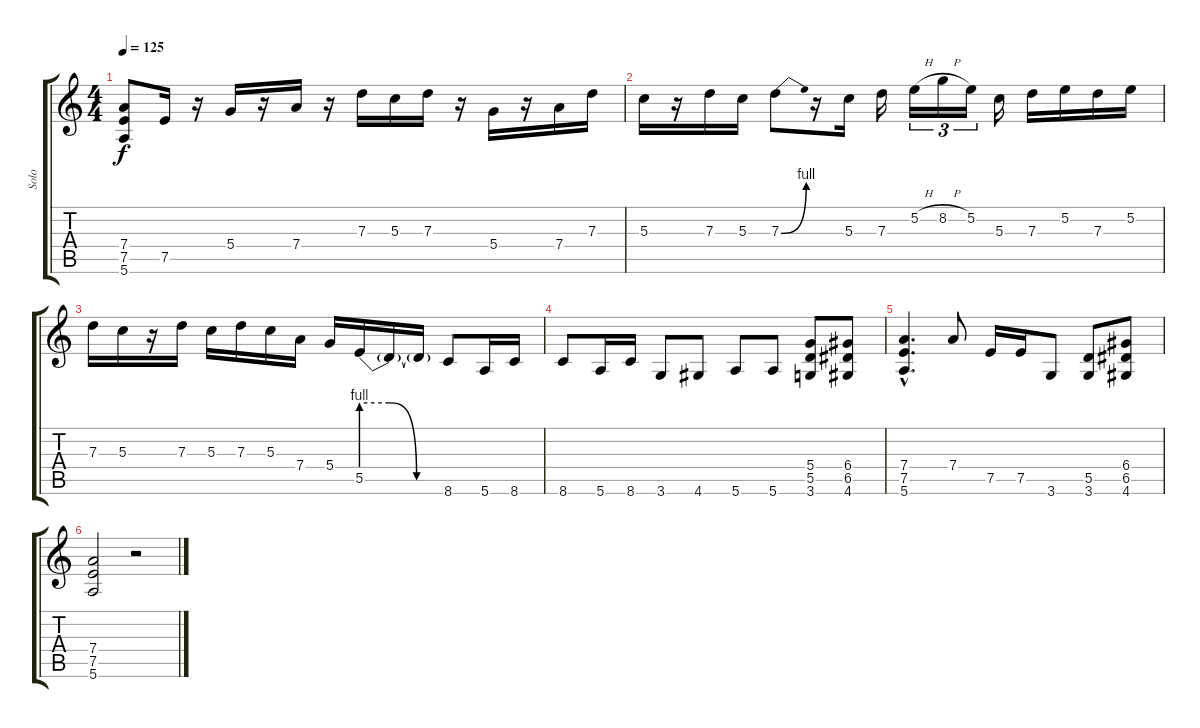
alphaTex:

\track ("Solo" "Solo") {instrument overdrivenguitar}
\staff {score tabs}
\tuning (E4 B3 G3 D3 A2 E2) {hide}
\ts (4 4)
\tempo 125
\clef g2
\ks c
(7.4 7.5 5.6).8{dy f} 7.5.16 r.16 5.4.16 r.16 7.4.16 r.16 7.3.16 5.3.16 7.3.16 r.16 5.4.16 r.16 7.4.16 7.3.16 |
5.3.16 r.16 7.3.16 5.3.16 7.3{be (bend 0 0 60 4)}.8 r.16 5.3.16 7.3.16 5.2{h}.16{tu (3 2)} 8.2{h}.16{tu (3 2)} 5.2.16{tu (3 2)} 5.3.16 7.3.16 5.2.16 7.3.16 5.2.16 |
7.3.16 5.3.16 r.16 7.3.16 5.3.16 7.3.16 5.3.16 7.4.16 5.4.16 5.5{be (custom 0 4 20 4 40 0 60 0)}.16 5.5{t}.16 5.5{t}.16 8.6.8 5.6.16 8.6.16 |
8.6.8 5.6.16 8.6.16 3.6.8 4.6.8 5.6.8 5.6.8 (5.4 5.5 3.6).8 (6.4 6.5 4.6).8 |
(7.4{hac} 7.5{hac} 5.6{hac}).4{d} 7.4.8 7.5.16 7.5.16 3.6.8 (5.5 3.6).8 (6.4 6.5 4.6).8 |
(7.4 7.5 5.6).2 r.2
